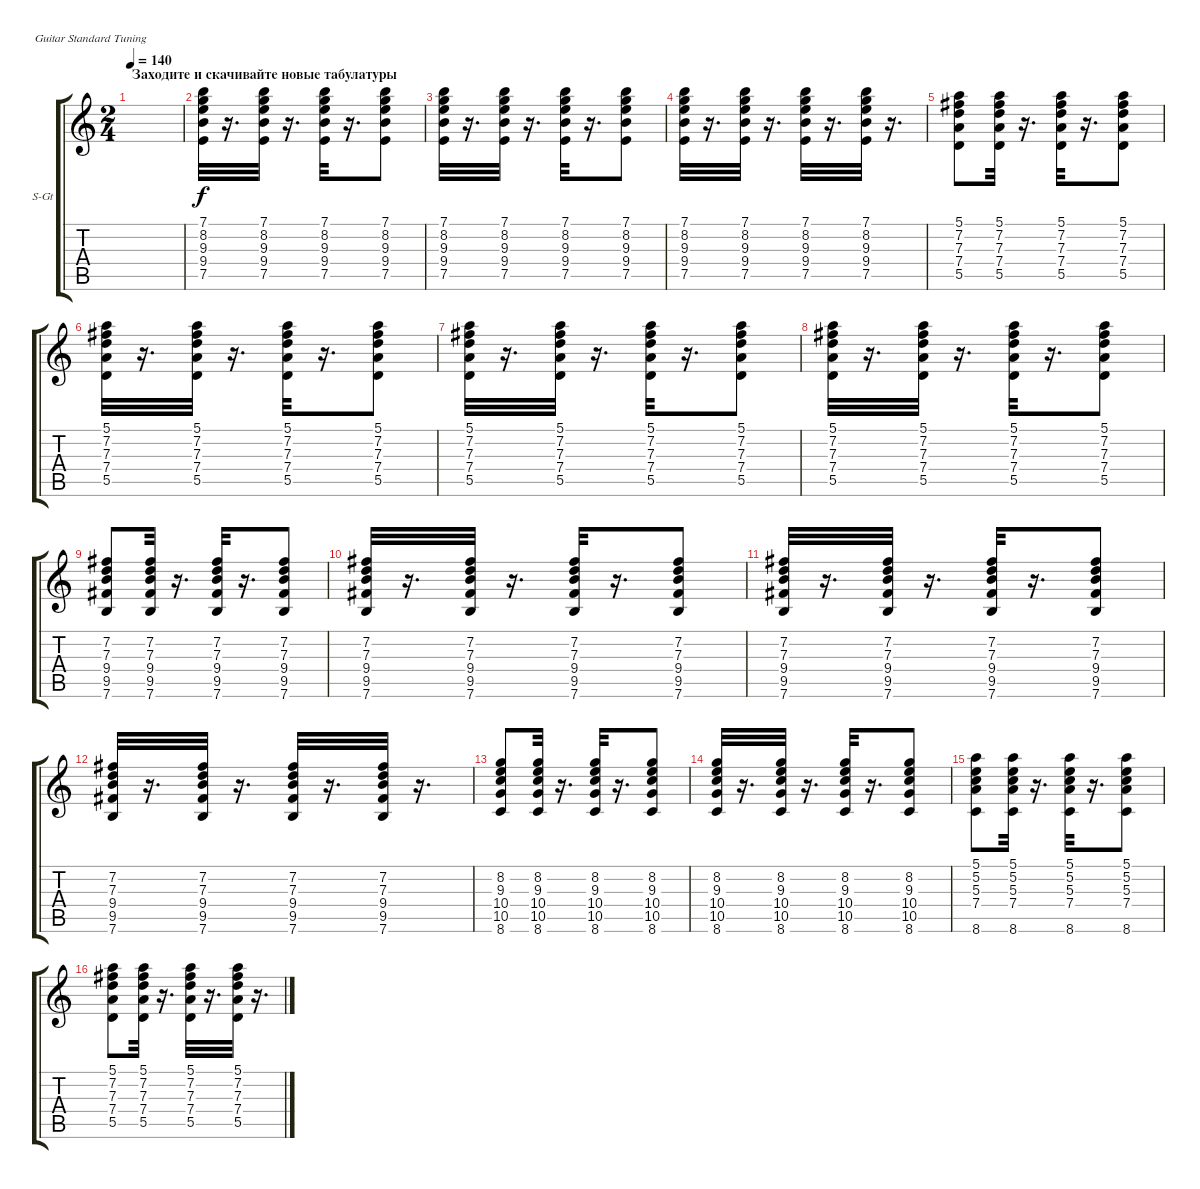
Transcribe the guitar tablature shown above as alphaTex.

\bracketExtendMode groupsimilarinstruments
\firstSystemTrackNameOrientation horizontal
\otherSystemsTrackNameOrientation horizontal
\track ("Гитара 1" "S-Gt") {instrument acousticguitarsteel}
\staff {score tabs}
\tuning (E4 B3 G3 D3 A2 E2)
\ts (2 4)
\section ("" "Заходите и скачивайте новые табулатуры")
\tempo 140
\clef g2
\ks c
|
(7.1 8.2 9.3 9.4 7.5).32 r.16{d} (7.1 8.2 9.3 9.4 7.5).32 r.16{d} (7.1 8.2 9.3 9.4 7.5).32 r.16{d} (7.1 8.2 9.3 9.4 7.5).8 |
(7.1 8.2 9.3 9.4 7.5).32 r.16{d} (7.1 8.2 9.3 9.4 7.5).32 r.16{d} (7.1 8.2 9.3 9.4 7.5).32 r.16{d} (7.1 8.2 9.3 9.4 7.5).8 |
(7.1 8.2 9.3 9.4 7.5).32 r.16{d} (7.1 8.2 9.3 9.4 7.5).32 r.16{d} (7.1 8.2 9.3 9.4 7.5).32 r.16{d} (7.1 8.2 9.3 9.4 7.5).32 r.16{d} |
(5.1 7.2 7.3 7.4 5.5).8 (5.1 7.2 7.3 7.4 5.5).32 r.16{d} (5.1 7.2 7.3 7.4 5.5).32 r.16{d} (5.1 7.2 7.3 7.4 5.5).8 |
(5.1 7.2 7.3 7.4 5.5).32 r.16{d} (5.1 7.2 7.3 7.4 5.5).32 r.16{d} (5.1 7.2 7.3 7.4 5.5).32 r.16{d} (5.1 7.2 7.3 7.4 5.5).8 |
(5.1 7.2 7.3 7.4 5.5).32 r.16{d} (5.1 7.2 7.3 7.4 5.5).32 r.16{d} (5.1 7.2 7.3 7.4 5.5).32 r.16{d} (5.1 7.2 7.3 7.4 5.5).8 |
(5.1 7.2 7.3 7.4 5.5).32 r.16{d} (5.1 7.2 7.3 7.4 5.5).32 r.16{d} (5.1 7.2 7.3 7.4 5.5).32 r.16{d} (5.1 7.2 7.3 7.4 5.5).8 |
(7.2 7.3 9.4 9.5 7.6).8 (7.2 7.3 9.4 9.5 7.6).32 r.16{d} (7.2 7.3 9.4 9.5 7.6).32 r.16{d} (7.2 7.3 9.4 9.5 7.6).8 |
(7.2 7.3 9.4 9.5 7.6).32 r.16{d} (7.2 7.3 9.4 9.5 7.6).32 r.16{d} (7.2 7.3 9.4 9.5 7.6).32 r.16{d} (7.2 7.3 9.4 9.5 7.6).8 |
(7.2 7.3 9.4 9.5 7.6).32 r.16{d} (7.2 7.3 9.4 9.5 7.6).32 r.16{d} (7.2 7.3 9.4 9.5 7.6).32 r.16{d} (7.2 7.3 9.4 9.5 7.6).8 |
(7.2 7.3 9.4 9.5 7.6).32 r.16{d} (7.2 7.3 9.4 9.5 7.6).32 r.16{d} (7.2 7.3 9.4 9.5 7.6).32 r.16{d} (7.2 7.3 9.4 9.5 7.6).32 r.16{d} |
(8.2 9.3 10.4 10.5 8.6).8 (8.2 9.3 10.4 10.5 8.6).32 r.16{d} (8.2 9.3 10.4 10.5 8.6).32 r.16{d} (8.2 9.3 10.4 10.5 8.6).8 |
(8.2 9.3 10.4 10.5 8.6).32 r.16{d} (8.2 9.3 10.4 10.5 8.6).32 r.16{d} (8.2 9.3 10.4 10.5 8.6).32 r.16{d} (8.2 9.3 10.4 10.5 8.6).8 |
(5.1 5.2 5.3 7.4 8.6).8 (5.1 5.2 5.3 7.4 8.6).32 r.16{d} (5.1 5.2 5.3 7.4 8.6).32 r.16{d} (5.1 5.2 5.3 7.4 8.6).8 |
(5.1 7.2 7.3 7.4 5.5).8 (5.1 7.2 7.3 7.4 5.5).32 r.16{d} (5.1 7.2 7.3 7.4 5.5).32 r.16{d} (5.1 7.2 7.3 7.4 5.5).32 r.16{d}
